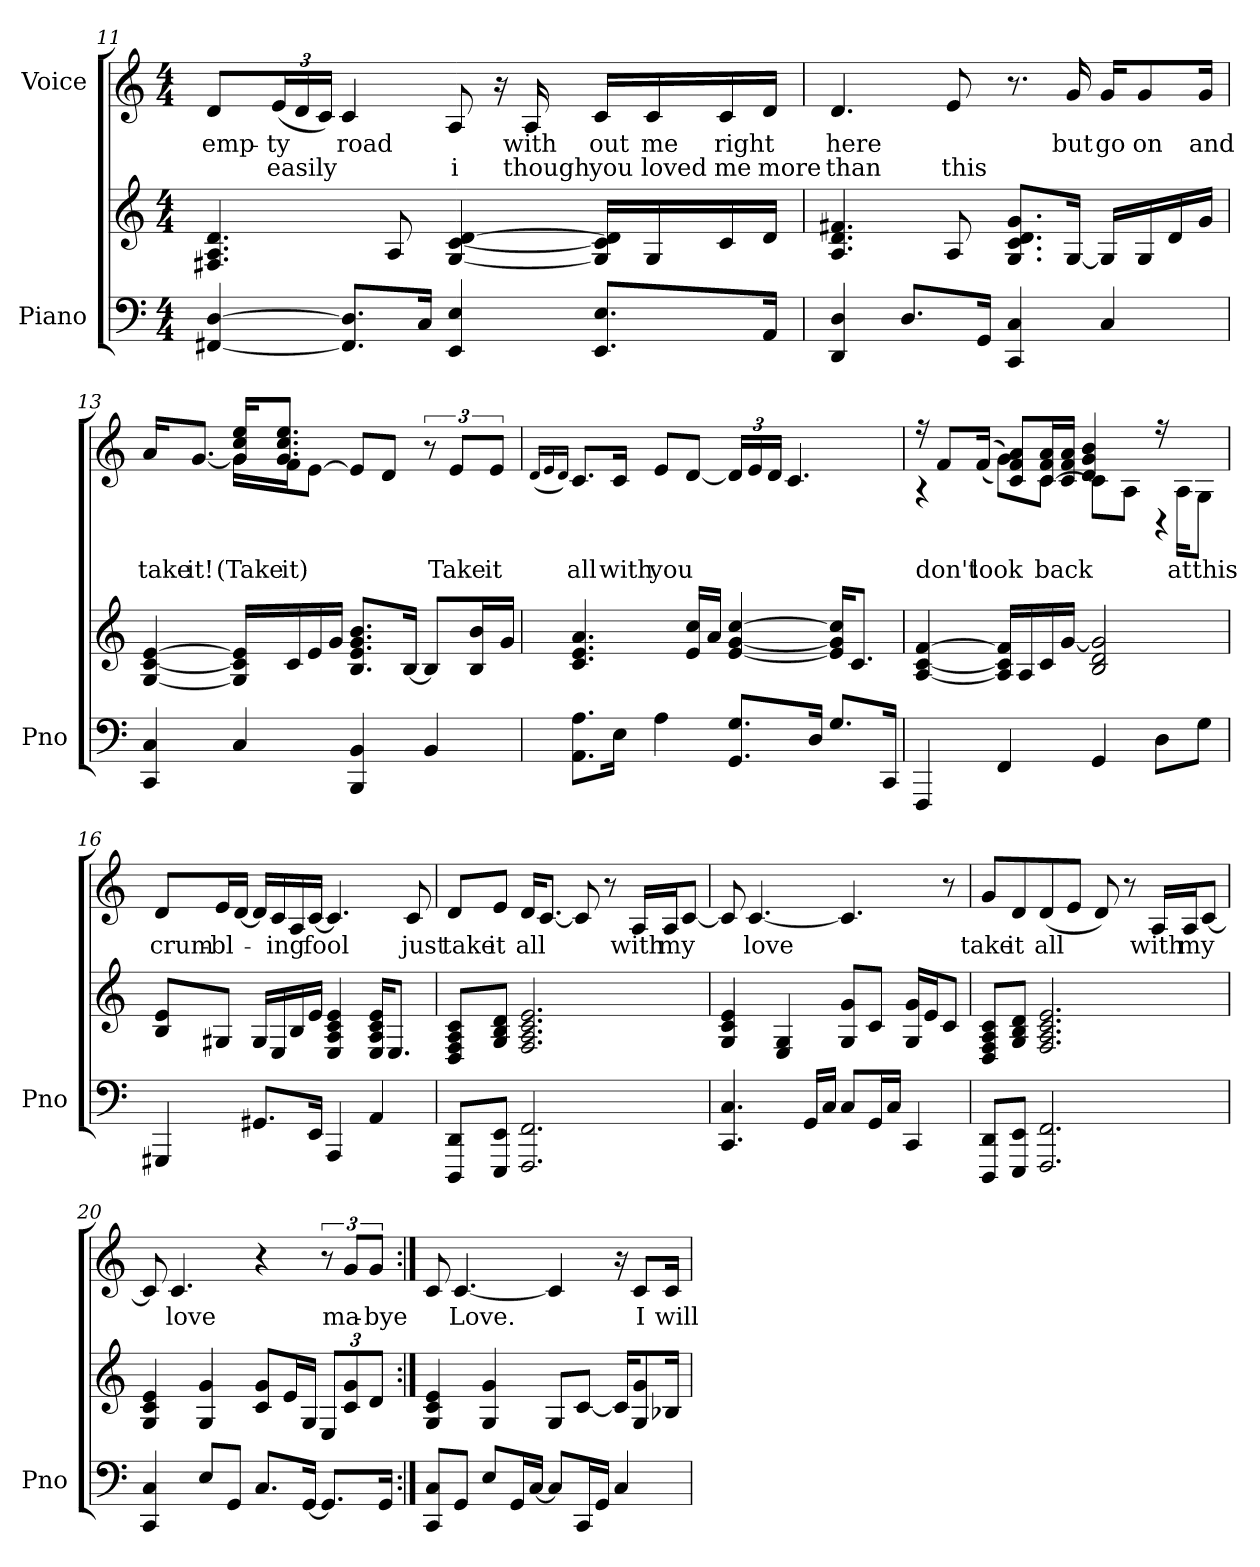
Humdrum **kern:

**kern	**kern	**kern	**text	**text
*part2	*part2	*part1	*part1	*part1
*staff3	*staff2	*staff1	*staff1	*staff1
*I"Piano	*	*I"Voice	*	*
*I'Pno	*	*	*	*
!!LO:LB:g=z
*clefF4	*clefG2	*clefG2	*	*
*k[]	*k[]	*k[]	*	*
*M4/4	*M4/4	*M4/4	*	*
=11	=11	=11	=11	=11
!	!	!	!LO:LY:b	!
[4FF#X/ [4D/	4.F#X/ 4.A/ 4.d/	8d/L	emp-	.
*	*	*Xbrackettup	*	*
!	!	!	!LO:LY:b	!LO:LY:b
.	.	(24e/L	-ty	easily
.	.	24d/	.	.
.	.	24c/JJ)	.	.
!	!	!	!LO:LY:b	!
8.FF#/] 8.D/]L	.	4c/	road	.
.	8A/	.	.	.
16C/Jk	.	.	.	.
!	!	!	!	!LO:LY:b
4EE/ 4E/	[4G/ [4c/ [4d/	8A/	.	i
.	.	16r	.	.
!	!	!	!LO:LY:b	!LO:LY:b
.	.	16A/	with	though
!	!	!	!LO:LY:b	!LO:LY:b
8.EE/ 8.E/L	16G/] 16c/] 16d/]LL	16c/LL	out	you
!	!	!	!LO:LY:b	!LO:LY:b
.	16G/	16c/	me	loved
!	!	!	!LO:LY:b	!LO:LY:b
.	16c/	16c/	right	me
!	!	!	!	!LO:LY:b
16AA/Jk	16d/JJ	16d/JJ	.	more
=12	=12	=12	=12	=12
!	!	!	!LO:LY:b	!LO:LY:b
4DD/ 4D/	4.A/ 4.d/ 4.f#X/	4.d/	here	than
8.D/L	.	.	.	.
!	!	!	!	!LO:LY:b
.	8A/	8e/	.	this
16GG/Jk	.	.	.	.
4CC/ 4C/	8.G/ 8.c/ 8.d/ 8.g/L	8.r	.	.
!	!	!	!LO:LY:b	!
.	[16G/Jk	16g/	but	.
!	!	!	!LO:LY:b	!
4C/	16G/LL]	16g/KL	go	.
!	!	!	!LO:LY:b	!
.	16G/	8g/	on	.
.	16d/	.	.	.
!	!	!	!LO:LY:b	!
.	16g/JJ	16g/Jk	and	.
!!LO:PB:g=z
=13	=13	=13	=13	=13
!	!	!	!LO:LY:b	!
*	*	*^	*	*
4CC/ 4C/	[4G/ [4c/ [4e/	16a/KL	4ryy	take	.
!	!	!	!	!LO:LY:b	!
.	.	[8.g/J	.	it!	.
!	!	!	!	!LO:LY:b	!
4C/	16G/] 16c/] 16e/]LL	16g\LL]	16g/ 16cc/ 16ee/KL	(Take	.
!	!	!	!	!LO:LY:b	!
.	16c/	16f\J	8.g/ 8.cc/ 8.ee/J	it)	.
.	16e/	[8e\J	.	.	.
.	16g/JJ	.	.	.	.
4BBB/ 4BB/	8.B/ 8.e/ 8.g/ 8.b/L	8e/L]	2ryy	.	.
.	.	8d/J	.	.	.
.	[16B/Jk	.	.	.	.
*	*	*brackettup	*	*	*
4BB/	8B/L]	12r	.	.	.
!	!	!	!	!LO:LY:b	!
.	.	12e/L	.	Take	.
.	16B/ 16b/L	.	.	.	.
!	!	!	!	!LO:LY:b	!
.	.	12e/J	.	it	.
.	16g/JJ	.	.	.	.
*	*	*v	*v	*	*
=14	=14	=14	=14	=14
.	.	(16qd/LL	.	.
.	.	16qe/	.	.
.	.	16qd/JJ)	.	.
!	!	!	!LO:LY:b	!
8.AA\ 8.A\L	4.c/ 4.e/ 4.a/	8.c/L	all	.
!	!	!	!LO:LY:b	!
16E\Jk	.	16c/Jk	with	.
!	!	!	!LO:LY:b	!
4A\	.	8e/L	you	.
.	16e/ 16cc/LL	[8d/J	.	.
.	16a/JJ	.	.	.
*	*	*Xbrackettup	*	*
8.GG/ 8.G/L	[4e/ [4g/ [4cc/	24d/LL]	.	.
.	.	24e/	.	.
.	.	24d/JJ	.	.
.	.	4.c/	.	.
16D/Jk	.	.	.	.
8.G/L	16e/] 16g/] 16cc/]KL	.	.	.
.	8.c/J	.	.	.
16CC/Jk	.	.	.	.
!!LO:LB:g=z
=15	=15	=15	=15	=15
*	*	*^	*	*
4FFF/	[4A/ [4c/ [4f/	16r	4r	.	.
!	!	!	!	!LO:LY:b	!
.	.	8f/L	.	don't	.
!	!	!	!	!LO:LY:b	!
.	.	((16f/Jk	.	look	.
4FF/	16A/] 16c/] 16f/]LL	8g\L))	8c!/ 8f!/ 8a!/L	.	.
.	16A/	.	.	.	.
!	!	!	!	!LO:LY:b	!
.	16c/	[8c\J	16c!/ 16f!/ 16a!/L	back	.
.	[16g/JJ	.	16c!/ 16f!/ 16a!/JJ	.	.
4GG/	2B/ 2d/ 2g/]	8c\L]	4d!/ 4g!/ 4b!/	.	.
.	.	8A\J	.	.	.
8D\L	.	16r	4r	.	.
!	!	!	!	!LO:LY:b	!
.	.	16A\KL	.	at	.
!	!	!	!	!LO:LY:b	!
8G\J	.	8G\J	.	this	.
*	*	*v	*v	*	*
=16	=16	=16	=16	=16
!	!	!	!LO:LY:b	!
4GGG#X/	8B/ 8e/L	8d/L	crum-	.
!	!	!	!LO:LY:b	!
.	8G#X/J	16e/L	-bl-	.
.	.	[16d/JJ	.	.
8.GG#X/L	16G#/LL	16d/LL]	.	.
!	!	!	!LO:LY:b	!
.	16E/	16c/	-ing	.
.	16B/	16A/	.	.
!	!	!	!LO:LY:b	!
16EE/Jk	16e/JJ	[16c/JJ	fool	.
4AAA/	4E/ 4A/ 4c/ 4e/	4.c/]	.	.
4AA/	16E/ 16A/ 16c/ 16e/KL	.	.	.
.	8.E/J	.	.	.
!	!	!	!LO:LY:b	!
.	.	8c/	just	.
!!LO:LB:g=z
=17	=17	=17	=17	=17
!	!	!	!LO:LY:b	!
8DDD/ 8DD/L	8D/ 8F/ 8A/ 8c/L	8d/L	take	.
!	!	!	!LO:LY:b	!
8EEE/ 8EE/J	8G/ 8B/ 8d/J	8e/J	it	.
!	!	!	!LO:LY:b	!
2.FFF/ 2.FF/	2.F/ 2.A/ 2.c/ 2.e/	16d/KL	all	.
.	.	[8.c/J	.	.
.	.	8c/]	.	.
.	.	8r	.	.
!	!	!	!LO:LY:b	!
.	.	16A/LL	with	.
!	!	!	!LO:LY:b	!
.	.	16A/J	my	.
.	.	[8c/J	.	.
=18	=18	=18	=18	=18
4.CC/ 4.C/	4G/ 4c/ 4e/	8c/]	.	.
!	!	!	!LO:LY:b	!
.	.	[4.c/	love	.
.	4E/ 4G/	.	.	.
16GG/LL	.	.	.	.
16C/JJ	.	.	.	.
8C/L	8G/ 8g/L	4.c/]	.	.
16GG/L	8c/J	.	.	.
16C/JJ	.	.	.	.
4CC/	16G/ 16g/LL	.	.	.
.	16e/J	.	.	.
.	8c/J	8r	.	.
=19	=19	=19	=19	=19
!	!	!	!LO:LY:b	!
8DDD/ 8DD/L	8D/ 8F/ 8A/ 8c/L	8g/L	take	.
!	!	!	!LO:LY:b	!
8EEE/ 8EE/J	8G/ 8B/ 8d/J	8d/	it	.
!	!	!	!LO:LY:b	!
2.FFF/ 2.FF/	2.F/ 2.A/ 2.c/ 2.e/	(8d/	all	.
.	.	8e/J	.	.
.	.	8d/)	.	.
.	.	8r	.	.
!	!	!	!LO:LY:b	!
.	.	16A/LL	with	.
!	!	!	!LO:LY:b	!
.	.	16A/J	my	.
.	.	[8c/J	.	.
!!LO:PB:g=z
=20	=20	=20	=20	=20
4CC/ 4C/	4G/ 4c/ 4e/	8c/]	.	.
!	!	!	!LO:LY:b	!
.	.	4.c/	love	.
8E/L	4G/ 4g/	.	.	.
8GG/J	.	.	.	.
8.C/L	8c/ 8g/L	4r	.	.
.	16e/L	.	.	.
[16GG/Jk	16G/JJ	.	.	.
*	*Xbrackettup	*brackettup	*	*
8.GG/L]	12E/L	12r	.	.
!	!	!	!LO:LY:b	!
.	12c/ 12g/	12g/L	ma-	.
!	!	!	!LO:LY:b	!
.	12d/J	12g/J	-bye	.
16GG/Jk	.	.	.	.
=21:|!	=21:|!	=21:|!	=21:|!	=21:|!
8CC/ 8C/L	4G/ 4c/ 4e/	8c/	.	.
!	!	!	!LO:LY:b	!
8GG/J	.	[4.c/	Love.	.
8E/L	4G/ 4g/	.	.	.
16GG/L	.	.	.	.
[16C/JJ	.	.	.	.
8C/L]	8G/L	4c/]	.	.
16CC/L	[8c/J	.	.	.
16GG/JJ	.	.	.	.
4C/	16c/KL]	16r	.	.
!	!	!	!LO:LY:b	!
.	8G/ 8g/	8c/L	I	.
!	!	!	!LO:LY:b	!
.	16B-X/Jk	16c/Jk	will	.
=	=	=	=	=
*-	*-	*-	*-	*-
